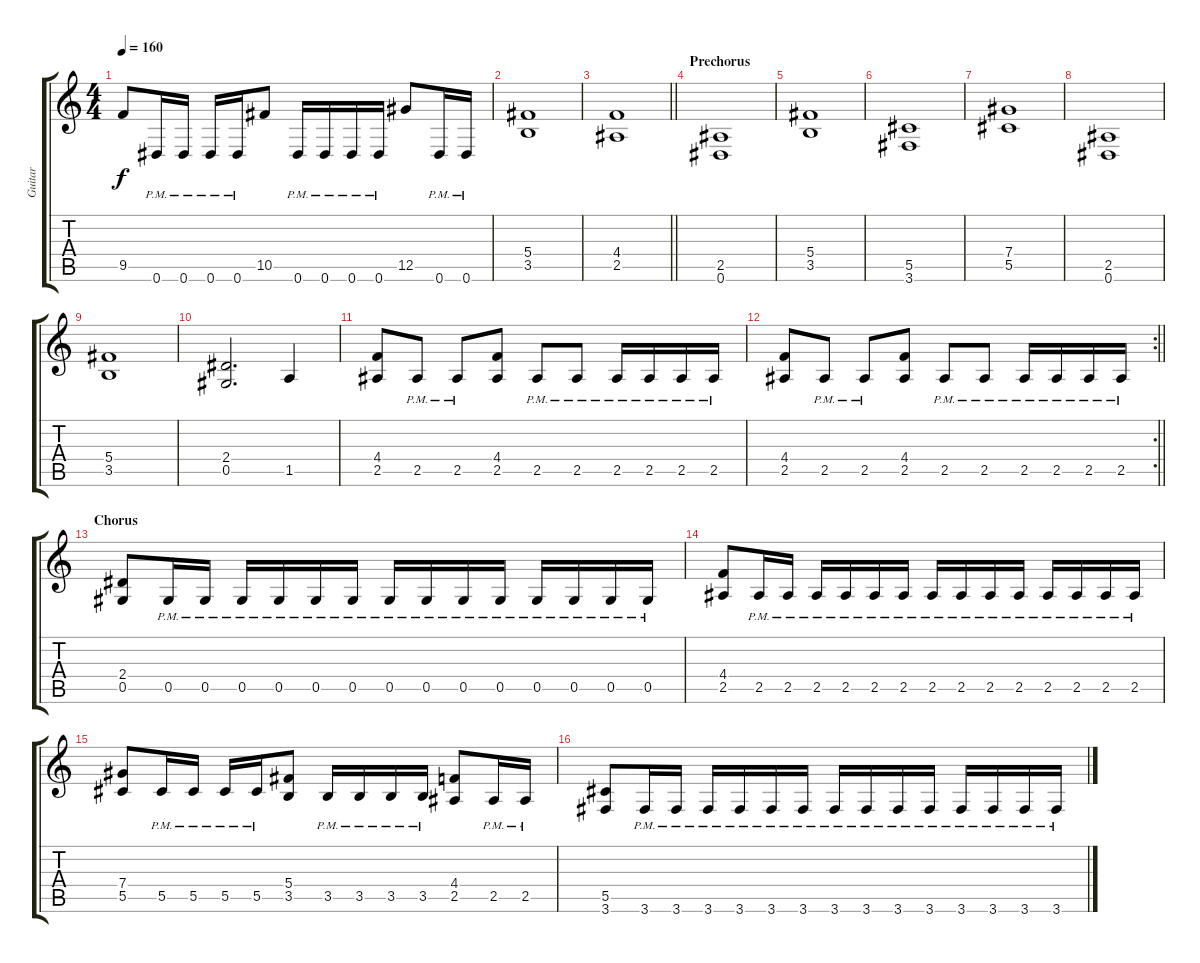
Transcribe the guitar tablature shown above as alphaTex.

\track ("Guitar" "Guitar") {instrument distortionguitar}
\staff {score tabs}
\tuning (Eb4 Bb3 Gb3 Db3 Ab2 Eb2) {hide}
\ts (4 4)
\tempo 160
\clef g2
\ks c
9.5.8{dy f} 0.6{pm}.16 0.6{pm}.16 0.6{pm}.16 0.6{pm}.16 10.5.8 0.6{pm}.16 0.6{pm}.16 0.6{pm}.16 0.6{pm}.16 12.5.8 0.6{pm}.16 0.6{pm}.16 |
(5.4 3.5).1 |
\barLineRight lightlight
(4.4 2.5).1 |
\section ("" "Prechorus")
(2.5 0.6).1 |
(5.4 3.5).1 |
(5.5 3.6).1 |
(7.4 5.5).1 |
(2.5 0.6).1 |
(5.4 3.5).1 |
(2.4 0.5).2{d} 1.5.4 |
(4.4 2.5).8 2.5{pm}.8 2.5{pm}.8 (4.4 2.5).8 2.5{pm}.8 2.5{pm}.8 2.5{pm}.16 2.5{pm}.16 2.5{pm}.16 2.5{pm}.16 |
\rc 2
\barLineRight lightlight
(4.4 2.5).8 2.5{pm}.8 2.5{pm}.8 (4.4 2.5).8 2.5{pm}.8 2.5{pm}.8 2.5{pm}.16 2.5{pm}.16 2.5{pm}.16 2.5{pm}.16 |
\section ("" "Chorus")
(2.4 0.5).8 0.5{pm}.16 0.5{pm}.16 0.5{pm}.16 0.5{pm}.16 0.5{pm}.16 0.5{pm}.16 0.5{pm}.16 0.5{pm}.16 0.5{pm}.16 0.5{pm}.16 0.5{pm}.16 0.5{pm}.16 0.5{pm}.16 0.5{pm}.16 |
(4.4 2.5).8 2.5{pm}.16 2.5{pm}.16 2.5{pm}.16 2.5{pm}.16 2.5{pm}.16 2.5{pm}.16 2.5{pm}.16 2.5{pm}.16 2.5{pm}.16 2.5{pm}.16 2.5{pm}.16 2.5{pm}.16 2.5{pm}.16 2.5{pm}.16 |
(7.4 5.5).8 5.5{pm}.16 5.5{pm}.16 5.5{pm}.16 5.5{pm}.16 (5.4 3.5).8 3.5{pm}.16 3.5{pm}.16 3.5{pm}.16 3.5{pm}.16 (4.4 2.5).8 2.5{pm}.16 2.5{pm}.16 |
(5.5 3.6).8 3.6{pm}.16 3.6{pm}.16 3.6{pm}.16 3.6{pm}.16 3.6{pm}.16 3.6{pm}.16 3.6{pm}.16 3.6{pm}.16 3.6{pm}.16 3.6{pm}.16 3.6{pm}.16 3.6{pm}.16 3.6{pm}.16 3.6{pm}.16
